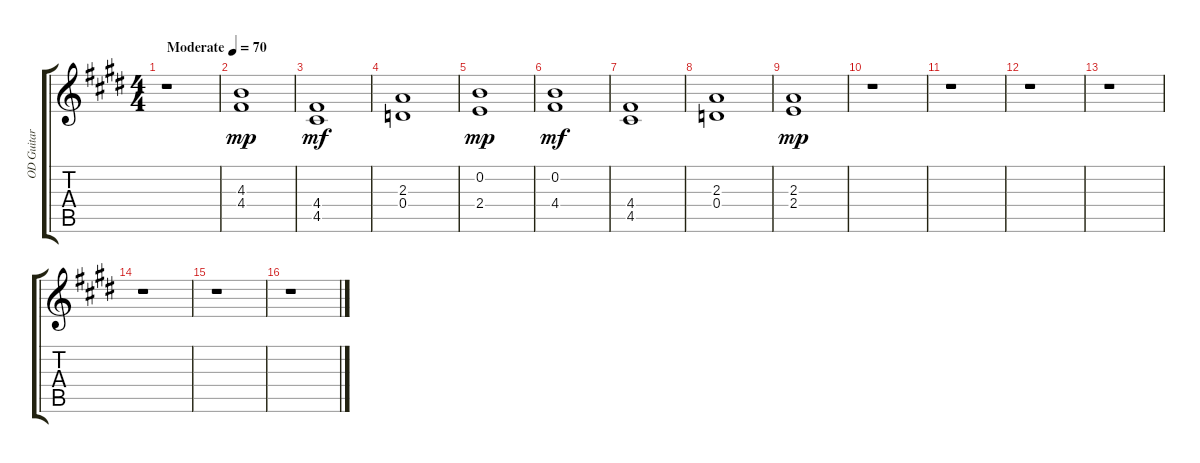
\track ("OD Guitar" "OD Guitar") {instrument overdrivenguitar}
\staff {score tabs}
\tuning (E4 B3 G3 D3 A2 E2) {hide}
\ts (4 4)
\tempo (70 "Moderate")
\clef g2
\ks e
r.1{dy mp instrument overdrivenguitar} |
(4.3 4.4).1 |
(4.4 4.5).1{dy mf} |
(2.3 0.4).1 |
(0.2 2.4).1{dy mp} |
(0.2 4.4).1{dy mf} |
(4.4 4.5).1 |
(2.3 0.4).1 |
(2.3 2.4).1{dy mp} |
r.1 |
r.1 |
r.1 |
r.1 |
r.1 |
r.1 |
r.1
